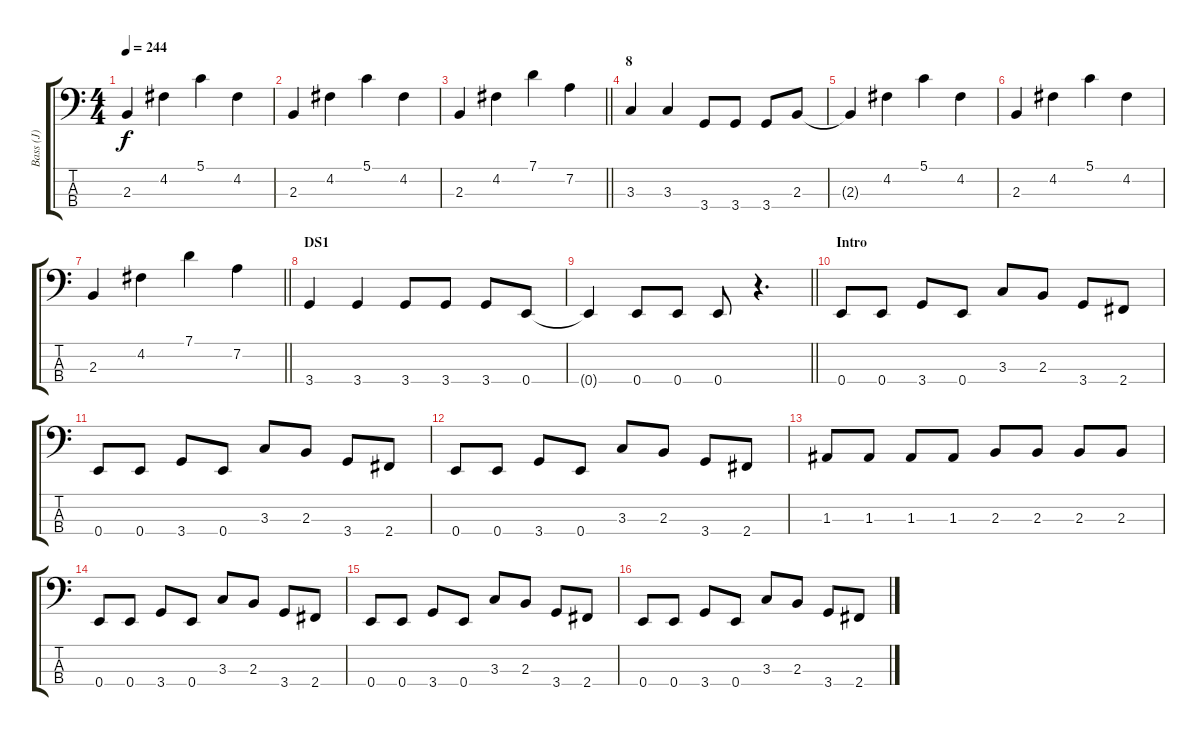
\track ("Bass (J)" "Bass (J)") {instrument electricbasspick}
\staff {score tabs}
\tuning (G2 D2 A1 E1) {hide}
\ts (4 4)
\tempo 244
\clef f4
\ks c
2.3{t}.4{dy f} 4.2.4 5.1.4 4.2.4 |
2.3.4 4.2.4 5.1.4 4.2.4 |
\barLineRight lightlight
2.3.4 4.2.4 7.1.4 7.2.4 |
\section ("" "8")
3.3.4 3.3.4 3.4.8 3.4.8 3.4.8 2.3.8 |
2.3{t}.4 4.2.4 5.1.4 4.2.4 |
2.3.4 4.2.4 5.1.4 4.2.4 |
\barLineRight lightlight
2.3.4 4.2.4 7.1.4 7.2.4 |
\section ("" "DS1")
3.4.4 3.4.4 3.4.8 3.4.8 3.4.8 0.4.8 |
\barLineRight lightlight
0.4{t}.4 0.4.8 0.4.8 0.4.8 r.4{d} |
\section ("" "Intro")
0.4.8 0.4.8 3.4.8 0.4.8 3.3.8 2.3.8 3.4.8 2.4.8 |
0.4.8 0.4.8 3.4.8 0.4.8 3.3.8 2.3.8 3.4.8 2.4.8 |
0.4.8 0.4.8 3.4.8 0.4.8 3.3.8 2.3.8 3.4.8 2.4.8 |
1.3.8 1.3.8 1.3.8 1.3.8 2.3.8 2.3.8 2.3.8 2.3.8 |
0.4.8 0.4.8 3.4.8 0.4.8 3.3.8 2.3.8 3.4.8 2.4.8 |
0.4.8 0.4.8 3.4.8 0.4.8 3.3.8 2.3.8 3.4.8 2.4.8 |
0.4.8 0.4.8 3.4.8 0.4.8 3.3.8 2.3.8 3.4.8 2.4.8
